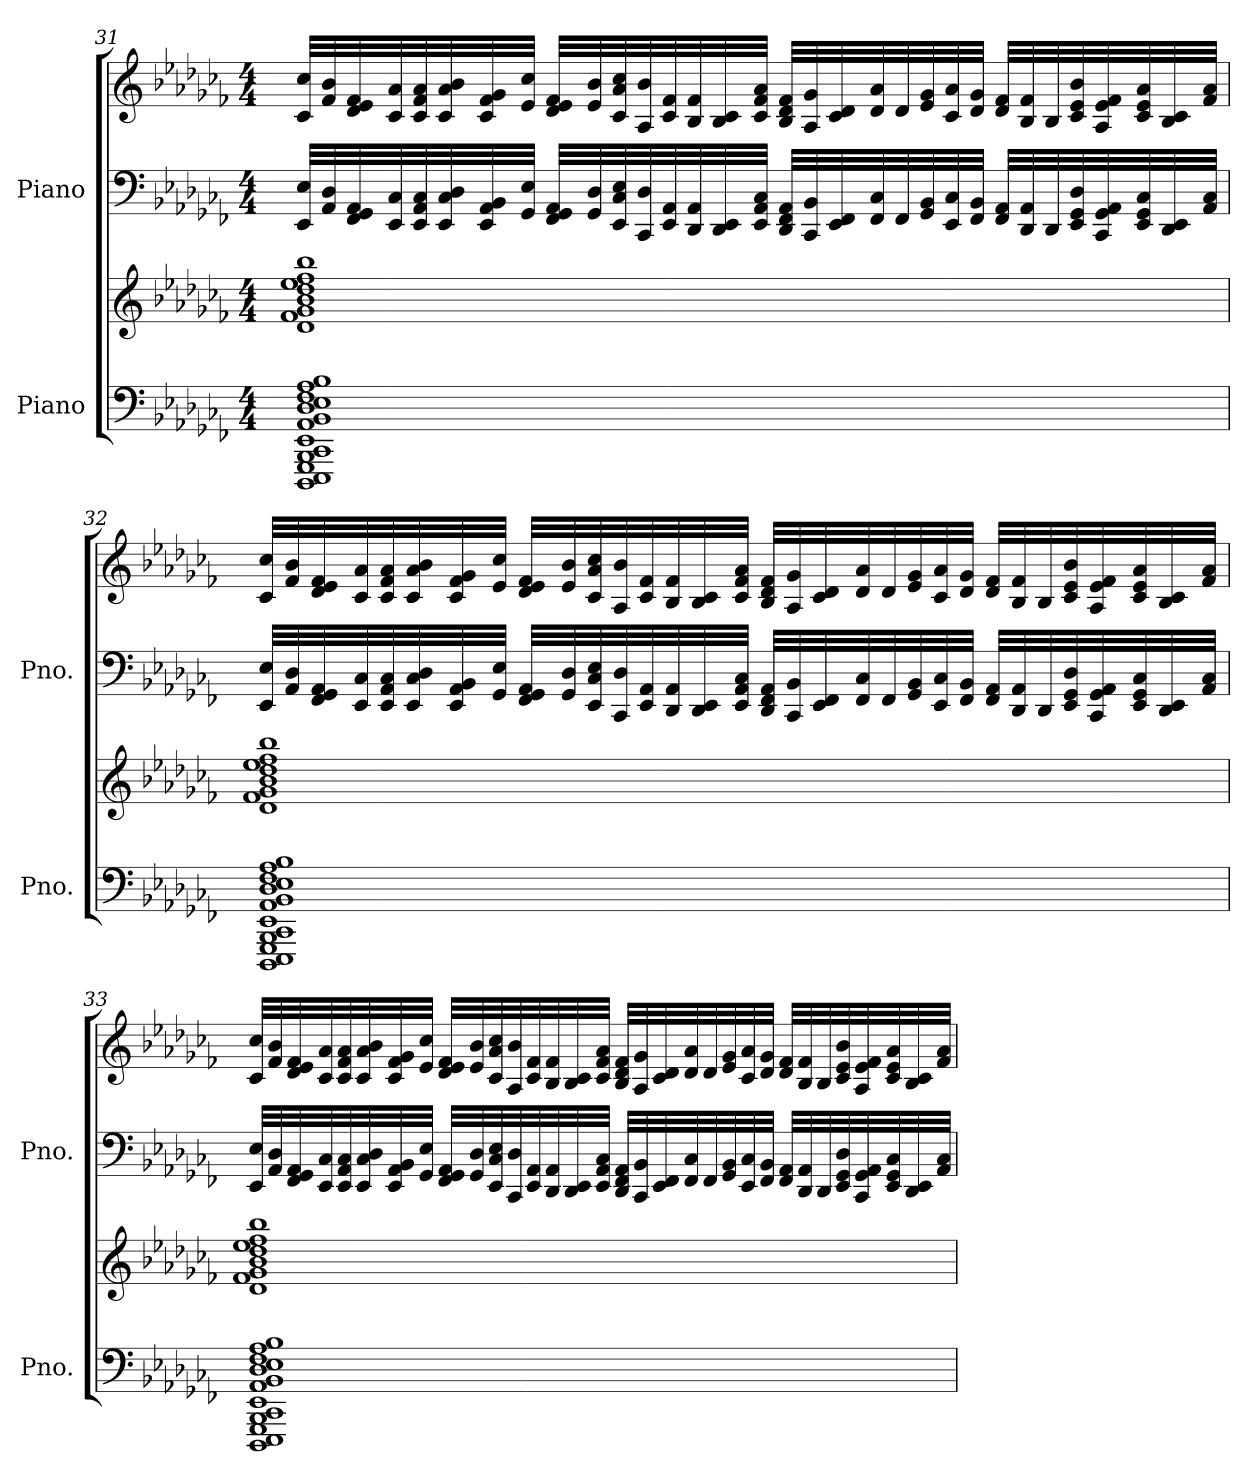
**kern	**kern	**kern	**kern
*part2	*part2	*part1	*part1
*staff4	*staff3	*staff2	*staff1
*I"Piano	*	*I"Piano	*
*I'Pno.	*	*I'Pno.	*
!!LO:LB:g=z
*clefF4	*clefG2	*clefF4	*clefG2
*ITrd14c24	*ITrd14c24	*ITrd-21c-36	*ITrd-21c-36
*k[b-e-a-d-g-c-f-]	*k[b-e-a-d-g-c-f-]	*k[b-e-a-d-g-c-f-]	*k[b-e-a-d-g-c-f-]
*M4/4	*M4/4	*M4/4	*M4/4
=31	=31	=31	=31
1DDDDD- 1EEEEE- 1GGGGG- 1BBBBB- 1CCCC- 1EEEE- 1AAAA- 1BBBB- 1DDD- 1EEE- 1FFF- 1AAA- 1BBB-	1DD- 1FF- 1GG- 1BB- 1D- 1E- 1F- 1B-	32ee-/ 32eee-/LLL	32cccc-/ 32ccccc-/LLL
.	.	32aa-/ 32ddd-/	32ffff-/ 32bbbb-/
.	.	32ff-/ 32gg-/ 32aa-/	32dddd-/ 32eeee-/ 32ffff-/
.	.	32ee-/ 32ccc-/	32cccc-/ 32aaaa-/
.	.	32ee-/ 32aa-/ 32ccc-/	32cccc-/ 32ffff-/ 32aaaa-/
.	.	32ee-/ 32ccc-/ 32ddd-/	32cccc-/ 32aaaa-/ 32bbbb-/
.	.	32ee-/ 32aa-/ 32bb-/	32cccc-/ 32ffff-/ 32gggg-/
.	.	32gg-/ 32eee-/JJJ	32eeee-/ 32ccccc-/JJJ
.	.	32ff-/ 32gg-/ 32aa-/LLL	32dddd-/ 32eeee-/ 32ffff-/LLL
.	.	32gg-/ 32ddd-/	32eeee-/ 32bbbb-/
.	.	32ee-/ 32ccc-/ 32eee-/	32cccc-/ 32aaaa-/ 32ccccc-/
.	.	32cc-/ 32ddd-/	32aaa-/ 32bbbb-/
.	.	32ee-/ 32aa-/	32cccc-/ 32ffff-/
.	.	32dd-/ 32aa-/	32bbb-/ 32ffff-/
.	.	32dd-/ 32ee-/	32bbb-/ 32cccc-/
.	.	32ee-/ 32aa-/ 32ccc-/JJJ	32cccc-/ 32ffff-/ 32aaaa-/JJJ
.	.	32dd-/ 32ff-/ 32aa-/LLL	32bbb-/ 32dddd-/ 32ffff-/LLL
.	.	32cc-/ 32bb-/	32aaa-/ 32gggg-/
.	.	32ee-/ 32ff-/	32cccc-/ 32dddd-/
.	.	32ff-/ 32ccc-/	32dddd-/ 32aaaa-/
.	.	32ff-/	32dddd-/
.	.	32gg-/ 32bb-/	32eeee-/ 32gggg-/
.	.	32ee-/ 32ccc-/	32cccc-/ 32aaaa-/
.	.	32ff-/ 32bb-/JJJ	32dddd-/ 32gggg-/JJJ
.	.	32ff-/ 32aa-/LLL	32dddd-/ 32ffff-/LLL
.	.	32dd-/ 32aa-/	32bbb-/ 32ffff-/
.	.	32dd-/	32bbb-/
.	.	32ee-/ 32gg-/ 32ddd-/	32cccc-/ 32eeee-/ 32bbbb-/
.	.	32cc-/ 32gg-/ 32aa-/	32aaa-/ 32eeee-/ 32ffff-/
.	.	32ee-/ 32gg-/ 32ccc-/	32cccc-/ 32eeee-/ 32aaaa-/
.	.	32dd-/ 32ee-/	32bbb-/ 32cccc-/
.	.	32aa-/ 32ccc-/JJJ	32ffff-/ 32aaaa-/JJJ
!!LO:LB:g=z
=32	=32	=32	=32
1DDDDD- 1EEEEE- 1GGGGG- 1BBBBB- 1CCCC- 1EEEE- 1AAAA- 1BBBB- 1DDD- 1EEE- 1FFF- 1AAA- 1BBB-	1DD- 1FF- 1GG- 1BB- 1D- 1E- 1F- 1B-	32ee-/ 32eee-/LLL	32cccc-/ 32ccccc-/LLL
.	.	32aa-/ 32ddd-/	32ffff-/ 32bbbb-/
.	.	32ff-/ 32gg-/ 32aa-/	32dddd-/ 32eeee-/ 32ffff-/
.	.	32ee-/ 32ccc-/	32cccc-/ 32aaaa-/
.	.	32ee-/ 32aa-/ 32ccc-/	32cccc-/ 32ffff-/ 32aaaa-/
.	.	32ee-/ 32ccc-/ 32ddd-/	32cccc-/ 32aaaa-/ 32bbbb-/
.	.	32ee-/ 32aa-/ 32bb-/	32cccc-/ 32ffff-/ 32gggg-/
.	.	32gg-/ 32eee-/JJJ	32eeee-/ 32ccccc-/JJJ
.	.	32ff-/ 32gg-/ 32aa-/LLL	32dddd-/ 32eeee-/ 32ffff-/LLL
.	.	32gg-/ 32ddd-/	32eeee-/ 32bbbb-/
.	.	32ee-/ 32ccc-/ 32eee-/	32cccc-/ 32aaaa-/ 32ccccc-/
.	.	32cc-/ 32ddd-/	32aaa-/ 32bbbb-/
.	.	32ee-/ 32aa-/	32cccc-/ 32ffff-/
.	.	32dd-/ 32aa-/	32bbb-/ 32ffff-/
.	.	32dd-/ 32ee-/	32bbb-/ 32cccc-/
.	.	32ee-/ 32aa-/ 32ccc-/JJJ	32cccc-/ 32ffff-/ 32aaaa-/JJJ
.	.	32dd-/ 32ff-/ 32aa-/LLL	32bbb-/ 32dddd-/ 32ffff-/LLL
.	.	32cc-/ 32bb-/	32aaa-/ 32gggg-/
.	.	32ee-/ 32ff-/	32cccc-/ 32dddd-/
.	.	32ff-/ 32ccc-/	32dddd-/ 32aaaa-/
.	.	32ff-/	32dddd-/
.	.	32gg-/ 32bb-/	32eeee-/ 32gggg-/
.	.	32ee-/ 32ccc-/	32cccc-/ 32aaaa-/
.	.	32ff-/ 32bb-/JJJ	32dddd-/ 32gggg-/JJJ
.	.	32ff-/ 32aa-/LLL	32dddd-/ 32ffff-/LLL
.	.	32dd-/ 32aa-/	32bbb-/ 32ffff-/
.	.	32dd-/	32bbb-/
.	.	32ee-/ 32gg-/ 32ddd-/	32cccc-/ 32eeee-/ 32bbbb-/
.	.	32cc-/ 32gg-/ 32aa-/	32aaa-/ 32eeee-/ 32ffff-/
.	.	32ee-/ 32gg-/ 32ccc-/	32cccc-/ 32eeee-/ 32aaaa-/
.	.	32dd-/ 32ee-/	32bbb-/ 32cccc-/
.	.	32aa-/ 32ccc-/JJJ	32ffff-/ 32aaaa-/JJJ
!!LO:PB:g=z
=33	=33	=33	=33
1DDDDD- 1EEEEE- 1GGGGG- 1BBBBB- 1CCCC- 1EEEE- 1AAAA- 1BBBB- 1DDD- 1EEE- 1FFF- 1AAA- 1BBB-	1DD- 1FF- 1GG- 1BB- 1D- 1E- 1F- 1B-	32ee-/ 32eee-/LLL	32cccc-/ 32ccccc-/LLL
.	.	32aa-/ 32ddd-/	32ffff-/ 32bbbb-/
.	.	32ff-/ 32gg-/ 32aa-/	32dddd-/ 32eeee-/ 32ffff-/
.	.	32ee-/ 32ccc-/	32cccc-/ 32aaaa-/
.	.	32ee-/ 32aa-/ 32ccc-/	32cccc-/ 32ffff-/ 32aaaa-/
.	.	32ee-/ 32ccc-/ 32ddd-/	32cccc-/ 32aaaa-/ 32bbbb-/
.	.	32ee-/ 32aa-/ 32bb-/	32cccc-/ 32ffff-/ 32gggg-/
.	.	32gg-/ 32eee-/JJJ	32eeee-/ 32ccccc-/JJJ
.	.	32ff-/ 32gg-/ 32aa-/LLL	32dddd-/ 32eeee-/ 32ffff-/LLL
.	.	32gg-/ 32ddd-/	32eeee-/ 32bbbb-/
.	.	32ee-/ 32ccc-/ 32eee-/	32cccc-/ 32aaaa-/ 32ccccc-/
.	.	32cc-/ 32ddd-/	32aaa-/ 32bbbb-/
.	.	32ee-/ 32aa-/	32cccc-/ 32ffff-/
.	.	32dd-/ 32aa-/	32bbb-/ 32ffff-/
.	.	32dd-/ 32ee-/	32bbb-/ 32cccc-/
.	.	32ee-/ 32aa-/ 32ccc-/JJJ	32cccc-/ 32ffff-/ 32aaaa-/JJJ
.	.	32dd-/ 32ff-/ 32aa-/LLL	32bbb-/ 32dddd-/ 32ffff-/LLL
.	.	32cc-/ 32bb-/	32aaa-/ 32gggg-/
.	.	32ee-/ 32ff-/	32cccc-/ 32dddd-/
.	.	32ff-/ 32ccc-/	32dddd-/ 32aaaa-/
.	.	32ff-/	32dddd-/
.	.	32gg-/ 32bb-/	32eeee-/ 32gggg-/
.	.	32ee-/ 32ccc-/	32cccc-/ 32aaaa-/
.	.	32ff-/ 32bb-/JJJ	32dddd-/ 32gggg-/JJJ
.	.	32ff-/ 32aa-/LLL	32dddd-/ 32ffff-/LLL
.	.	32dd-/ 32aa-/	32bbb-/ 32ffff-/
.	.	32dd-/	32bbb-/
.	.	32ee-/ 32gg-/ 32ddd-/	32cccc-/ 32eeee-/ 32bbbb-/
.	.	32cc-/ 32gg-/ 32aa-/	32aaa-/ 32eeee-/ 32ffff-/
.	.	32ee-/ 32gg-/ 32ccc-/	32cccc-/ 32eeee-/ 32aaaa-/
.	.	32dd-/ 32ee-/	32bbb-/ 32cccc-/
.	.	32aa-/ 32ccc-/JJJ	32ffff-/ 32aaaa-/JJJ
=	=	=	=
*-	*-	*-	*-
